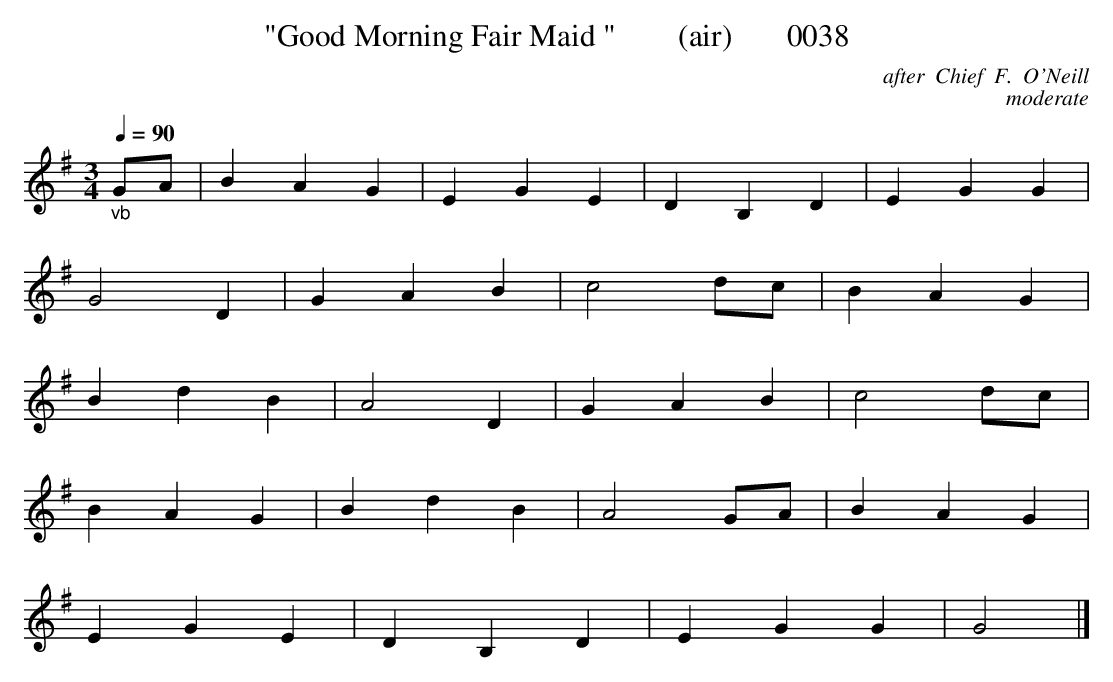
X:1
T: "Good Morning Fair Maid "        (air)       0038
C:after  Chief  F.  O'Neill
C:moderate
Q:1/4=90
M:3/4
L:1/8
K:G
"_vb"GA|B2A2G2|E2G2E2|D2B,2D2|E2G2G2|
G4D2|G2A2B2|c4dc|B2A2G2|
B2d2B2|A4D2|G2A2B2|c4dc|
B2A2G2|B2d2B2|A4GA|B2A2G2|
E2G2E2|D2B,2D2|E2G2G2|G4|]
